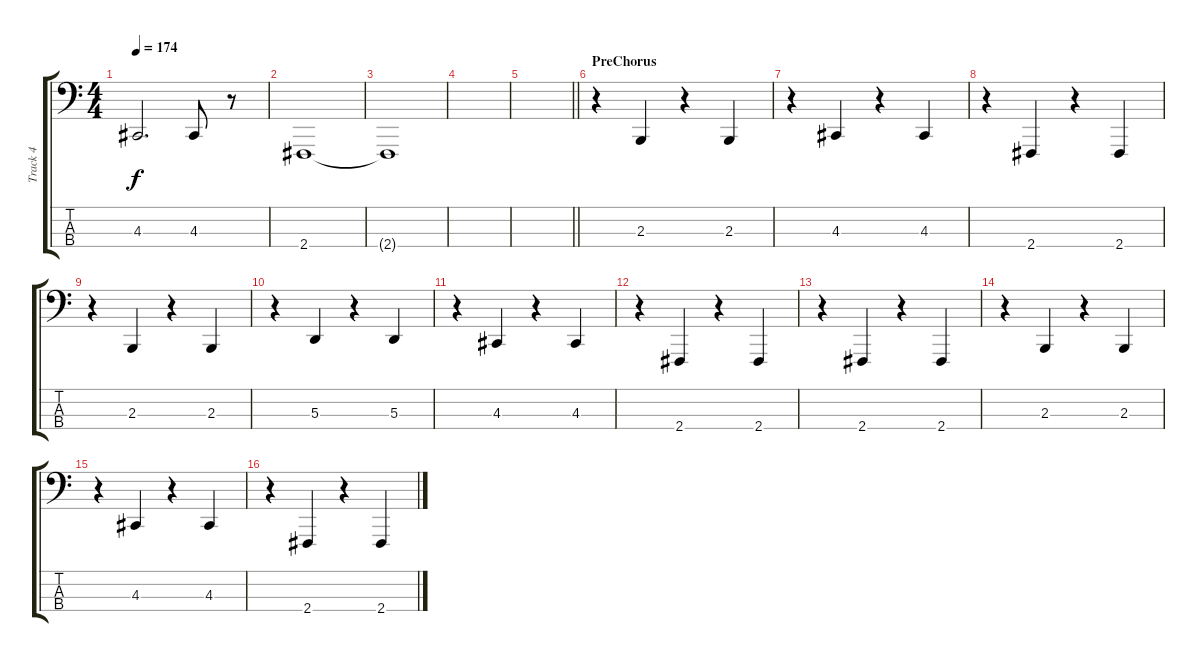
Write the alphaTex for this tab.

\track ("Track 4" "Track 4") {instrument acousticgrandpiano}
\staff {score tabs}
\tuning (G2 D2 A1 E1) {hide}
\ts (4 4)
\tempo 174
\clef f4
\ks c
4.3.2{d dy f} 4.3.8 r.8 |
2.4.1 |
2.4{t}.1 |
|
\barLineRight lightlight
|
\section ("" "PreChorus")
r.4 2.3.4 r.4 2.3.4 |
r.4 4.3.4 r.4 4.3.4 |
r.4 2.4.4 r.4 2.4.4 |
r.4 2.3.4 r.4 2.3.4 |
r.4 5.3.4 r.4 5.3.4 |
r.4 4.3.4 r.4 4.3.4 |
r.4 2.4.4 r.4 2.4.4 |
r.4 2.4.4 r.4 2.4.4 |
r.4 2.3.4 r.4 2.3.4 |
r.4 4.3.4 r.4 4.3.4 |
r.4 2.4.4 r.4 2.4.4
